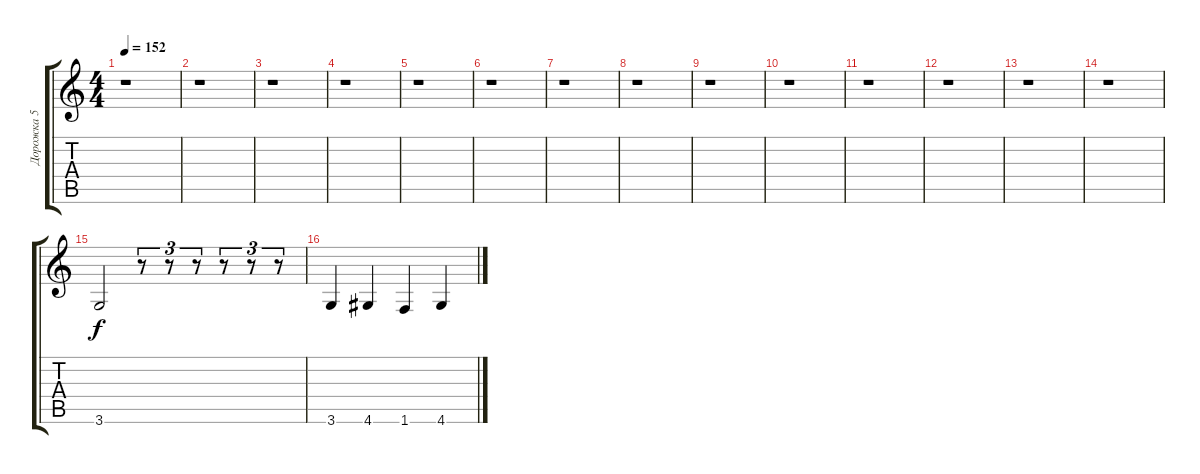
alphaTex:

\track ("Дорожка 5" "Дорожка 5") {instrument distortionguitar}
\staff {score tabs}
\tuning (E4 B3 G3 D3 A2 E2) {hide}
\ts (4 4)
\tempo 152
\clef g2
\ks c
r.1{dy f} |
r.1 |
r.1 |
r.1 |
r.1 |
r.1 |
r.1 |
r.1 |
r.1 |
r.1 |
r.1 |
r.1 |
r.1 |
r.1 |
3.6.2 r.8{tu (3 2)} r.8{tu (3 2)} r.8{tu (3 2)} r.8{tu (3 2)} r.8{tu (3 2)} r.8{tu (3 2)} |
3.6.4 4.6.4 1.6.4 4.6.4
